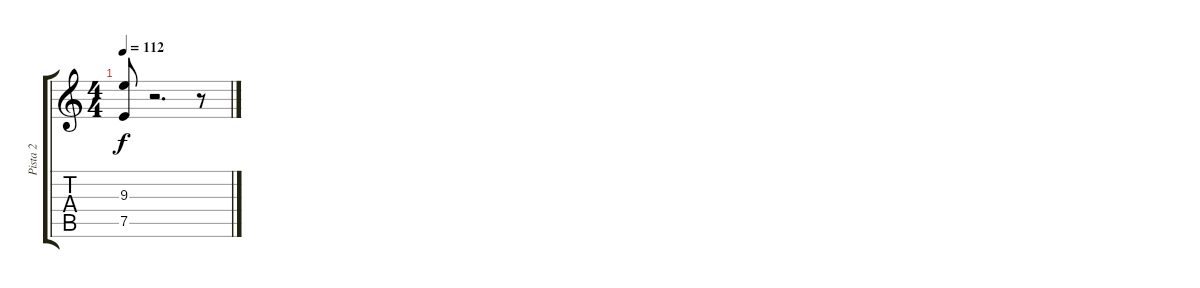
\track ("Pista 2" "Pista 2") {instrument distortionguitar}
\staff {score tabs}
\tuning (E4 B3 G3 D3 A2 E2) {hide}
\ts (4 4)
\tempo 112
\clef g2
\ks c
(9.3 7.5).8{dy f} r.2{d} r.8
